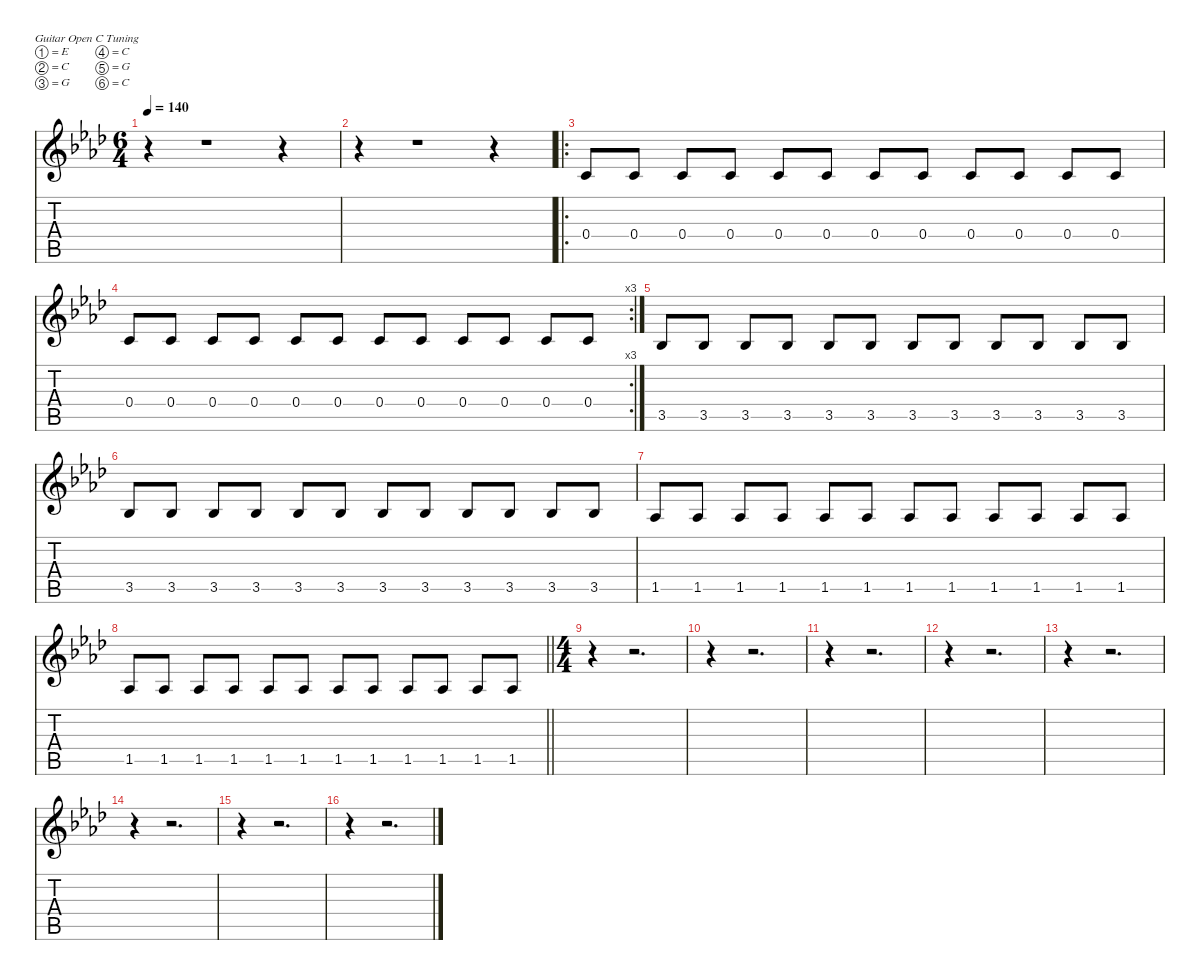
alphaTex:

\defaultSystemsLayout 4
\hideDynamics
\bracketExtendMode nobrackets
\singleTrackTrackNamePolicy hidden
\multiTrackTrackNamePolicy hidden
\firstSystemTrackNameMode fullname
\firstSystemTrackNameOrientation horizontal
\otherSystemsTrackNameOrientation horizontal
\track ("Guitar 2" "dist.guit.") {instrument distortionguitar}
\staff {score tabs}
\tuning (E4 C4 G3 C3 G2 C2)
\ts (6 4)
\tempo 140
\clef g2
\ks ab
r.4{dy f beam Down} r.1{beam Down} r.4{beam Down} |
r.4{beam Down} r.1{beam Down} r.4{beam Down} |
\ro
0.4{acc forcenatural}.8{beam Up} 0.4{acc forcenatural}.8{beam Up} 0.4{acc forcenatural}.8{beam Up} 0.4{acc forcenatural}.8{beam Up} 0.4{acc forcenatural}.8{beam Up} 0.4{acc forcenatural}.8{beam Up} 0.4{acc forcenatural}.8{beam Up} 0.4{acc forcenatural}.8{beam Up} 0.4{acc forcenatural}.8{beam Up} 0.4{acc forcenatural}.8{beam Up} 0.4{acc forcenatural}.8{beam Up} 0.4{acc forcenatural}.8{beam Up} |
\rc 3
0.4{acc forcenatural}.8{beam Up} 0.4{acc forcenatural}.8{beam Up} 0.4{acc forcenatural}.8{beam Up} 0.4{acc forcenatural}.8{beam Up} 0.4{acc forcenatural}.8{beam Up} 0.4{acc forcenatural}.8{beam Up} 0.4{acc forcenatural}.8{beam Up} 0.4{acc forcenatural}.8{beam Up} 0.4{acc forcenatural}.8{beam Up} 0.4{acc forcenatural}.8{beam Up} 0.4{acc forcenatural}.8{beam Up} 0.4{acc forcenatural}.8{beam Up} |
3.5{acc b}.8{beam Up} 3.5{acc b}.8{beam Up} 3.5{acc b}.8{beam Up} 3.5{acc b}.8{beam Up} 3.5{acc b}.8{beam Up} 3.5{acc b}.8{beam Up} 3.5{acc b}.8{beam Up} 3.5{acc b}.8{beam Up} 3.5{acc b}.8{beam Up} 3.5{acc b}.8{beam Up} 3.5{acc b}.8{beam Up} 3.5{acc b}.8{beam Up} |
3.5{acc b}.8{beam Up} 3.5{acc b}.8{beam Up} 3.5{acc b}.8{beam Up} 3.5{acc b}.8{beam Up} 3.5{acc b}.8{beam Up} 3.5{acc b}.8{beam Up} 3.5{acc b}.8{beam Up} 3.5{acc b}.8{beam Up} 3.5{acc b}.8{beam Up} 3.5{acc b}.8{beam Up} 3.5{acc b}.8{beam Up} 3.5{acc b}.8{beam Up} |
1.5{acc b}.8{beam Up} 1.5{acc b}.8{beam Up} 1.5{acc b}.8{beam Up} 1.5{acc b}.8{beam Up} 1.5{acc b}.8{beam Up} 1.5{acc b}.8{beam Up} 1.5{acc b}.8{beam Up} 1.5{acc b}.8{beam Up} 1.5{acc b}.8{beam Up} 1.5{acc b}.8{beam Up} 1.5{acc b}.8{beam Up} 1.5{acc b}.8{beam Up} |
\barLineRight lightlight
1.5{acc b}.8{beam Up} 1.5{acc b}.8{beam Up} 1.5{acc b}.8{beam Up} 1.5{acc b}.8{beam Up} 1.5{acc b}.8{beam Up} 1.5{acc b}.8{beam Up} 1.5{acc b}.8{beam Up} 1.5{acc b}.8{beam Up} 1.5{acc b}.8{beam Up} 1.5{acc b}.8{beam Up} 1.5{acc b}.8{beam Up} 1.5{acc b}.8{beam Up} |
\ts (4 4)
\beaming (8 2 2 2 2)
r.4{beam Down} r.2{d beam Down} |
r.4{beam Down} r.2{d beam Down} |
r.4{beam Down} r.2{d beam Down} |
r.4{beam Down} r.2{d beam Down} |
r.4{beam Down} r.2{d beam Down} |
r.4{beam Down} r.2{d beam Down} |
r.4{beam Down} r.2{d beam Down} |
r.4{beam Down} r.2{d beam Down}
